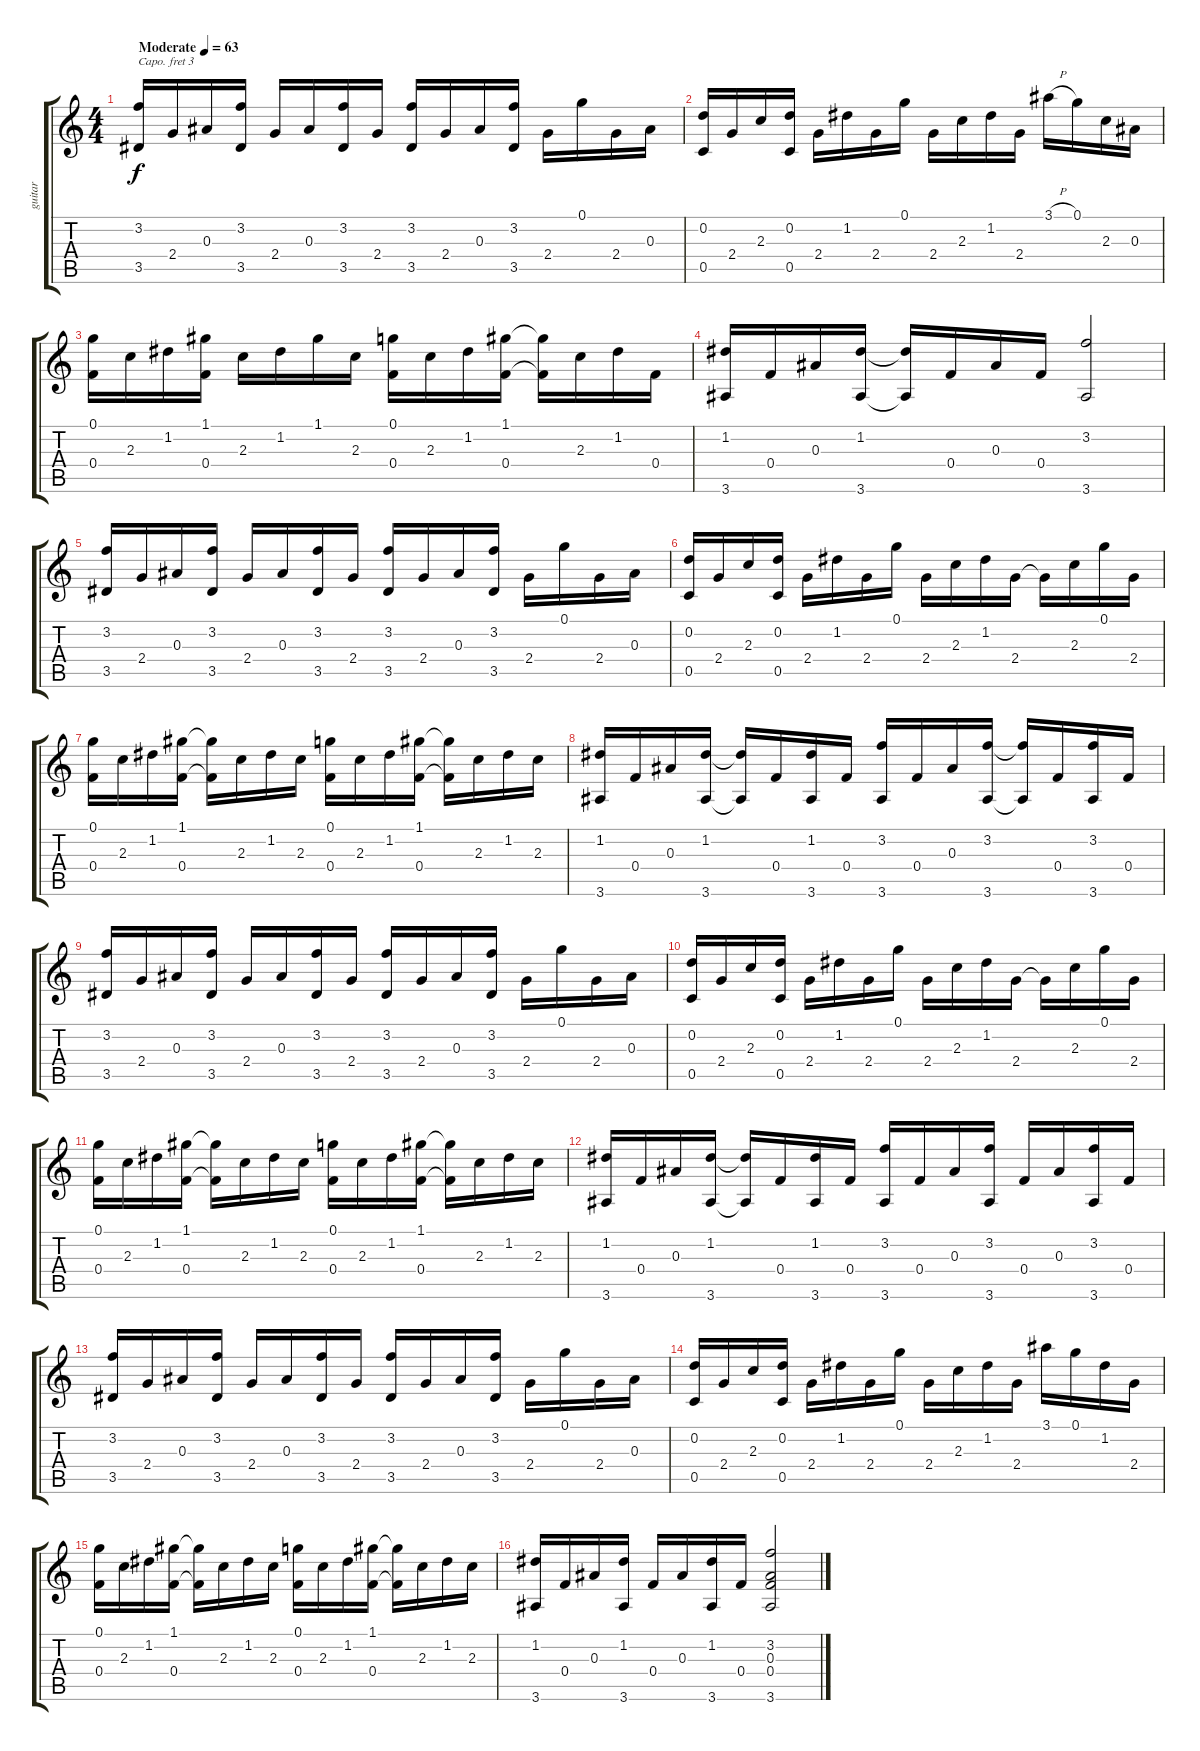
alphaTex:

\track ("guitar" "guitar") {instrument acousticguitarsteel}
\staff {score tabs}
\capo 3
\tuning (E4 B3 G3 D3 A2 E2) {hide}
\ts (4 4)
\tempo (63 "Moderate")
\clef g2
\ks c
(3.2 3.5).16{dy f instrument acousticguitarsteel} 2.4.16 0.3.16 (3.2 3.5).16 2.4.16 0.3.16 (3.2 3.5).16 2.4.16 (3.2 3.5).16 2.4.16 0.3.16 (3.2 3.5).16 2.4.16 0.1.16 2.4.16 0.3.16 |
(0.2 0.5).16 2.4.16 2.3.16 (0.2 0.5).16 2.4.16 1.2.16 2.4.16 0.1.16 2.4.16 2.3.16 1.2.16 2.4.16 3.1{h}.16 0.1.16 2.3.16 0.3.16 |
(0.1 0.4).16 2.3.16 1.2.16 (1.1 0.4).16 2.3.16 1.2.16 1.1.16 2.3.16 (0.1 0.4).16 2.3.16 1.2.16 (1.1 0.4).16 (1.1{t} 0.4{t}).16 2.3.16 1.2.16 0.4.16 |
(1.2 3.6).16 0.4.16 0.3.16 (1.2 3.6).16 (1.2{t} 3.6{t}).16 0.4.16 0.3.16 0.4.16 (3.2 3.6).2 |
(3.2 3.5).16 2.4.16 0.3.16 (3.2 3.5).16 2.4.16 0.3.16 (3.2 3.5).16 2.4.16 (3.2 3.5).16 2.4.16 0.3.16 (3.2 3.5).16 2.4.16 0.1.16 2.4.16 0.3.16 |
(0.2 0.5).16 2.4.16 2.3.16 (0.2 0.5).16 2.4.16 1.2.16 2.4.16 0.1.16 2.4.16 2.3.16 1.2.16 2.4.16 2.4{t}.16 2.3.16 0.1.16 2.4.16 |
(0.1 0.4).16 2.3.16 1.2.16 (1.1 0.4).16 (1.1{t} 0.4{t}).16 2.3.16 1.2.16 2.3.16 (0.1 0.4).16 2.3.16 1.2.16 (1.1 0.4).16 (1.1{t} 0.4{t}).16 2.3.16 1.2.16 2.3.16 |
(1.2 3.6).16 0.4.16 0.3.16 (1.2 3.6).16 (1.2{t} 3.6{t}).16 0.4.16 (1.2 3.6).16 0.4.16 (3.2 3.6).16 0.4.16 0.3.16 (3.2 3.6).16 (3.2{t} 3.6{t}).16 0.4.16 (3.2 3.6).16 0.4.16 |
(3.2 3.5).16 2.4.16 0.3.16 (3.2 3.5).16 2.4.16 0.3.16 (3.2 3.5).16 2.4.16 (3.2 3.5).16 2.4.16 0.3.16 (3.2 3.5).16 2.4.16 0.1.16 2.4.16 0.3.16 |
(0.2 0.5).16 2.4.16 2.3.16 (0.2 0.5).16 2.4.16 1.2.16 2.4.16 0.1.16 2.4.16 2.3.16 1.2.16 2.4.16 2.4{t}.16 2.3.16 0.1.16 2.4.16 |
(0.1 0.4).16 2.3.16 1.2.16 (1.1 0.4).16 (1.1{t} 0.4{t}).16 2.3.16 1.2.16 2.3.16 (0.1 0.4).16 2.3.16 1.2.16 (1.1 0.4).16 (1.1{t} 0.4{t}).16 2.3.16 1.2.16 2.3.16 |
(1.2 3.6).16 0.4.16 0.3.16 (1.2 3.6).16 (1.2{t} 3.6{t}).16 0.4.16 (1.2 3.6).16 0.4.16 (3.2 3.6).16 0.4.16 0.3.16 (3.2 3.6).16 0.4.16 0.3.16 (3.2 3.6).16 0.4.16 |
(3.2 3.5).16 2.4.16 0.3.16 (3.2 3.5).16 2.4.16 0.3.16 (3.2 3.5).16 2.4.16 (3.2 3.5).16 2.4.16 0.3.16 (3.2 3.5).16 2.4.16 0.1.16 2.4.16 0.3.16 |
(0.2 0.5).16 2.4.16 2.3.16 (0.2 0.5).16 2.4.16 1.2.16 2.4.16 0.1.16 2.4.16 2.3.16 1.2.16 2.4.16 3.1.16 0.1.16 1.2.16 2.4.16 |
(0.1 0.4).16 2.3.16 1.2.16 (1.1 0.4).16 (1.1{t} 0.4{t}).16 2.3.16 1.2.16 2.3.16 (0.1 0.4).16 2.3.16 1.2.16 (1.1 0.4).16 (1.1{t} 0.4{t}).16 2.3.16 1.2.16 2.3.16 |
(1.2 3.6).16 0.4.16 0.3.16 (1.2 3.6).16 0.4.16 0.3.16 (1.2 3.6).16 0.4.16 (3.2 0.3 0.4 3.6).2
